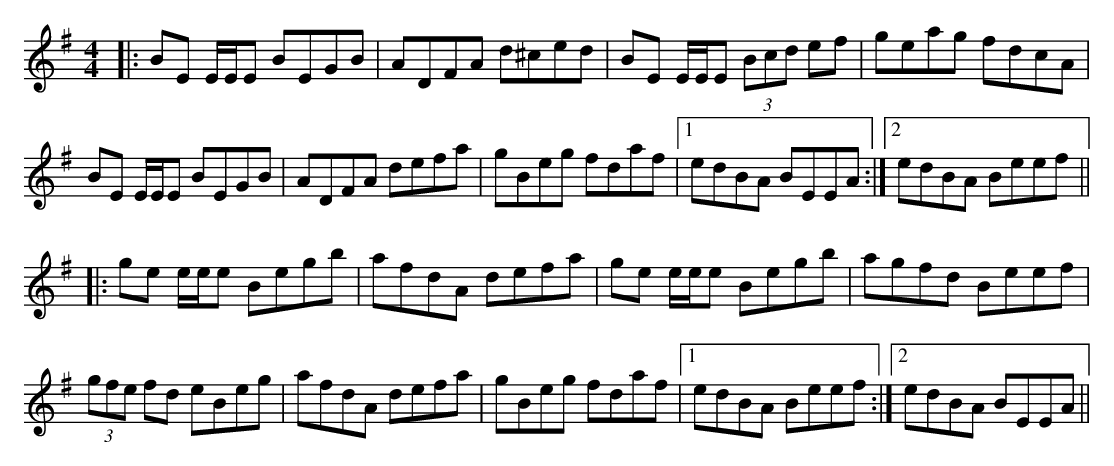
X:1
M:4/4
K:Emin
|:BE E/E/E BEGB|ADFA d^ced|BE E/E/E (3Bcd ef|geag fdcA|
BE E/E/E BEGB|ADFA defa|gBeg fdaf|1 edBA BEEA:|2 edBA Beef||
|:ge e/e/e Begb|afdA defa|ge e/e/e Begb|agfd Beef|
(3gfe fd eBeg|afdA defa|gBeg fdaf|1 edBA Beef:|2 edBA BEEA||
